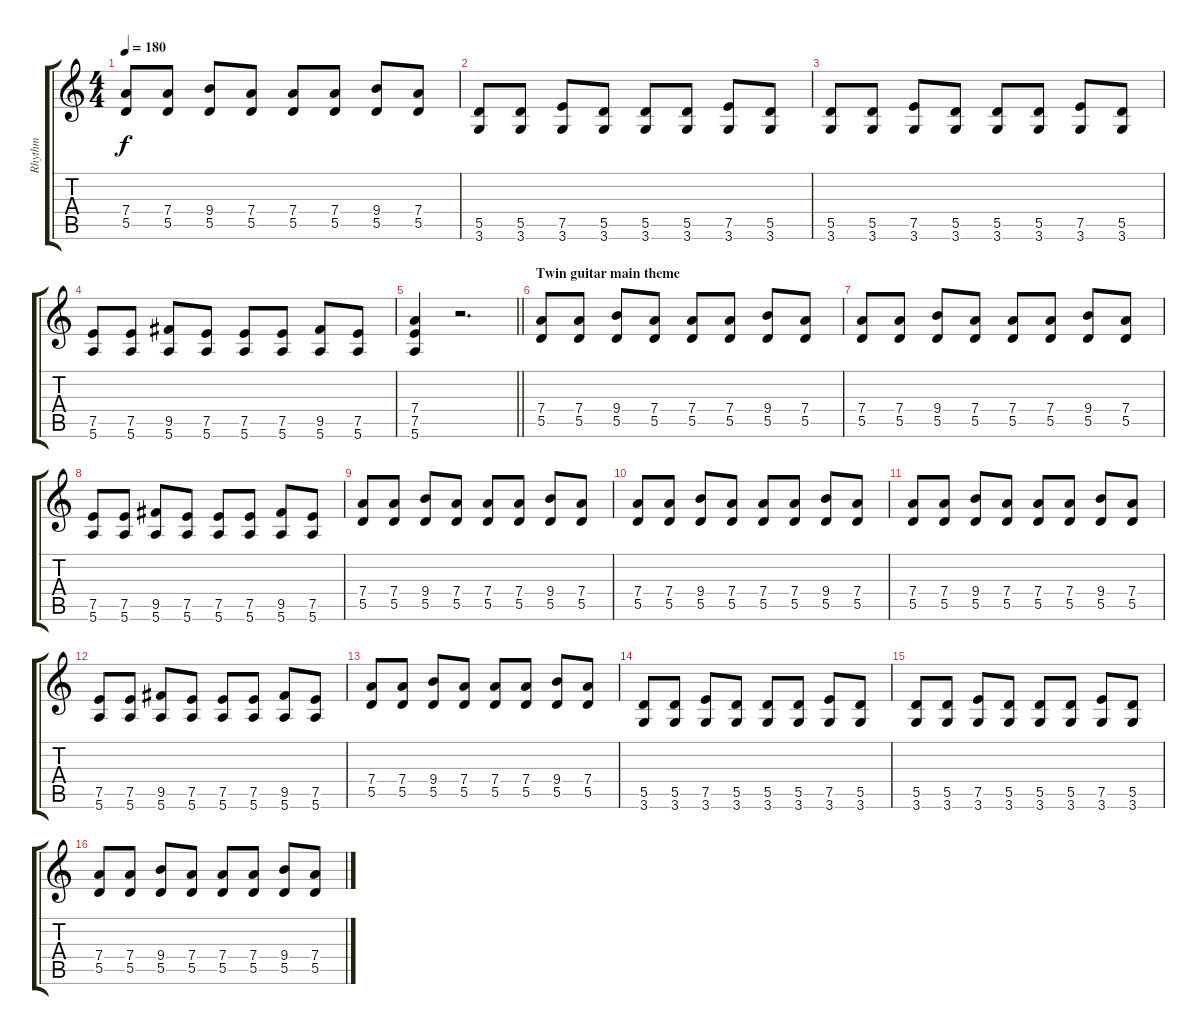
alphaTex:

\track ("Rhythm" "Rhythm") {instrument overdrivenguitar}
\staff {score tabs}
\tuning (E4 B3 G3 D3 A2 E2) {hide}
\ts (4 4)
\tempo 180
\clef g2
\ks c
(7.4 5.5).8{dy f} (7.4 5.5).8 (9.4 5.5).8 (7.4 5.5).8 (7.4 5.5).8 (7.4 5.5).8 (9.4 5.5).8 (7.4 5.5).8 |
(5.5 3.6).8 (5.5 3.6).8 (7.5 3.6).8 (5.5 3.6).8 (5.5 3.6).8 (5.5 3.6).8 (7.5 3.6).8 (5.5 3.6).8 |
(5.5 3.6).8 (5.5 3.6).8 (7.5 3.6).8 (5.5 3.6).8 (5.5 3.6).8 (5.5 3.6).8 (7.5 3.6).8 (5.5 3.6).8 |
(7.5 5.6).8 (7.5 5.6).8 (9.5 5.6).8 (7.5 5.6).8 (7.5 5.6).8 (7.5 5.6).8 (9.5 5.6).8 (7.5 5.6).8 |
\barLineRight lightlight
(7.4 7.5 5.6).4 r.2{d} |
\section ("" "Twin guitar main theme")
(7.4 5.5).8 (7.4 5.5).8 (9.4 5.5).8 (7.4 5.5).8 (7.4 5.5).8 (7.4 5.5).8 (9.4 5.5).8 (7.4 5.5).8 |
(7.4 5.5).8 (7.4 5.5).8 (9.4 5.5).8 (7.4 5.5).8 (7.4 5.5).8 (7.4 5.5).8 (9.4 5.5).8 (7.4 5.5).8 |
(7.5 5.6).8 (7.5 5.6).8 (9.5 5.6).8 (7.5 5.6).8 (7.5 5.6).8 (7.5 5.6).8 (9.5 5.6).8 (7.5 5.6).8 |
(7.4 5.5).8 (7.4 5.5).8 (9.4 5.5).8 (7.4 5.5).8 (7.4 5.5).8 (7.4 5.5).8 (9.4 5.5).8 (7.4 5.5).8 |
(7.4 5.5).8 (7.4 5.5).8 (9.4 5.5).8 (7.4 5.5).8 (7.4 5.5).8 (7.4 5.5).8 (9.4 5.5).8 (7.4 5.5).8 |
(7.4 5.5).8 (7.4 5.5).8 (9.4 5.5).8 (7.4 5.5).8 (7.4 5.5).8 (7.4 5.5).8 (9.4 5.5).8 (7.4 5.5).8 |
(7.5 5.6).8 (7.5 5.6).8 (9.5 5.6).8 (7.5 5.6).8 (7.5 5.6).8 (7.5 5.6).8 (9.5 5.6).8 (7.5 5.6).8 |
(7.4 5.5).8 (7.4 5.5).8 (9.4 5.5).8 (7.4 5.5).8 (7.4 5.5).8 (7.4 5.5).8 (9.4 5.5).8 (7.4 5.5).8 |
(5.5 3.6).8 (5.5 3.6).8 (7.5 3.6).8 (5.5 3.6).8 (5.5 3.6).8 (5.5 3.6).8 (7.5 3.6).8 (5.5 3.6).8 |
(5.5 3.6).8 (5.5 3.6).8 (7.5 3.6).8 (5.5 3.6).8 (5.5 3.6).8 (5.5 3.6).8 (7.5 3.6).8 (5.5 3.6).8 |
(7.4 5.5).8 (7.4 5.5).8 (9.4 5.5).8 (7.4 5.5).8 (7.4 5.5).8 (7.4 5.5).8 (9.4 5.5).8 (7.4 5.5).8
